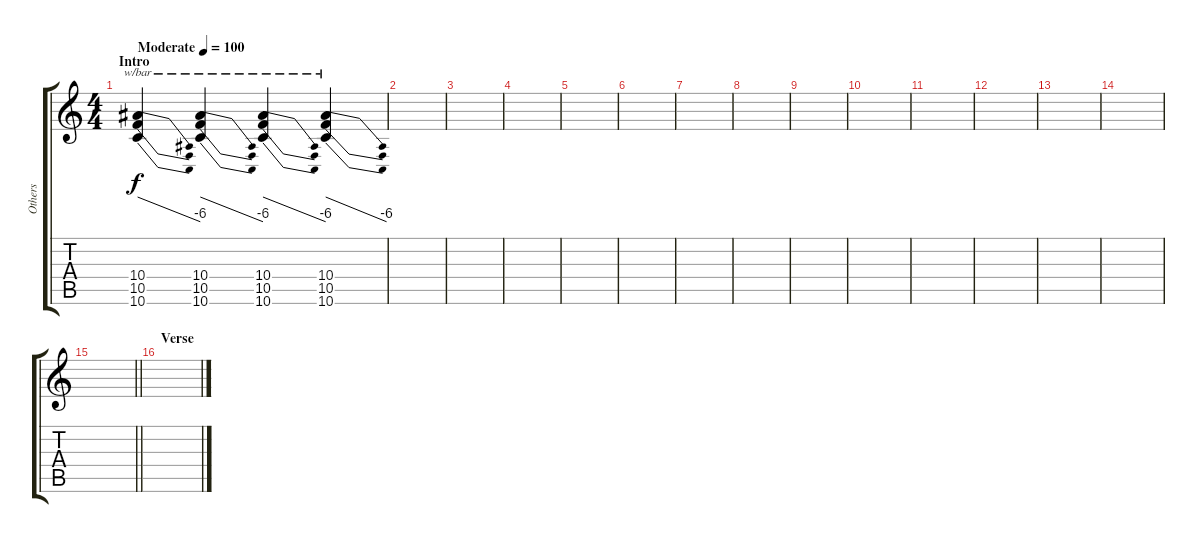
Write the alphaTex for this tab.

\track ("Others" "Others") {instrument distortionguitar}
\staff {score tabs}
\tuning (D4 A3 F3 C3 G2 D2) {hide}
\ts (4 4)
\section ("" "Intro")
\tempo (100 "Moderate")
\clef g2
\ks c
(10.4 10.5 10.6).4{tbe (dive default 0 0 60 -24) dy f volume 16 instrument distortionguitar} (10.4 10.5 10.6).4{tbe (dive default 0 0 60 -24)} (10.4 10.5 10.6).4{tbe (dive default 0 0 60 -24)} (10.4 10.5 10.6).4{tbe (dive default 0 0 60 -24)} |
|
|
|
|
|
|
|
|
|
|
|
|
|
\barLineRight lightlight
|
\section ("" "Verse")
